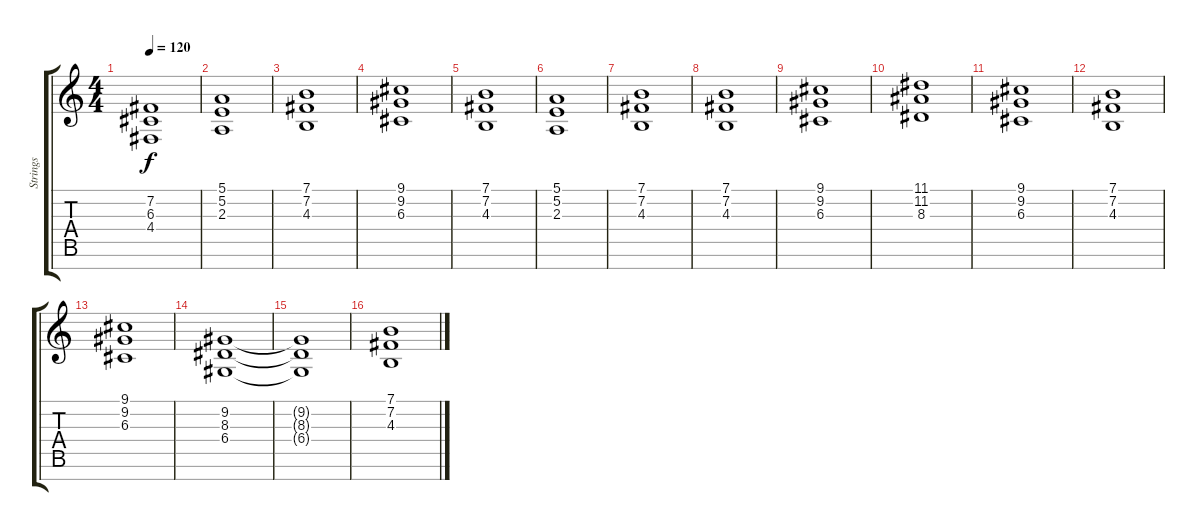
\track ("Strings" "Strings") {instrument stringensemble1}
\staff {score tabs}
\tuning (E4 B3 G3 D3 A2 E2 B1) {hide}
\ts (4 4)
\tempo 120
\clef g2
\ks c
(7.2{t} 6.3{t} 4.4{t}).1{dy f} |
(5.1 5.2 2.3).1 |
(7.1 7.2 4.3).1 |
(9.1 9.2 6.3).1 |
(7.1 7.2 4.3).1 |
(5.1 5.2 2.3).1 |
(7.1 7.2 4.3).1 |
(7.1 7.2 4.3).1 |
(9.1 9.2 6.3).1 |
(11.1 11.2 8.3).1 |
(9.1 9.2 6.3).1 |
(7.1 7.2 4.3).1 |
(9.1 9.2 6.3).1 |
(9.2 8.3 6.4).1 |
(9.2{t} 8.3{t} 6.4{t}).1 |
(7.1 7.2 4.3).1
